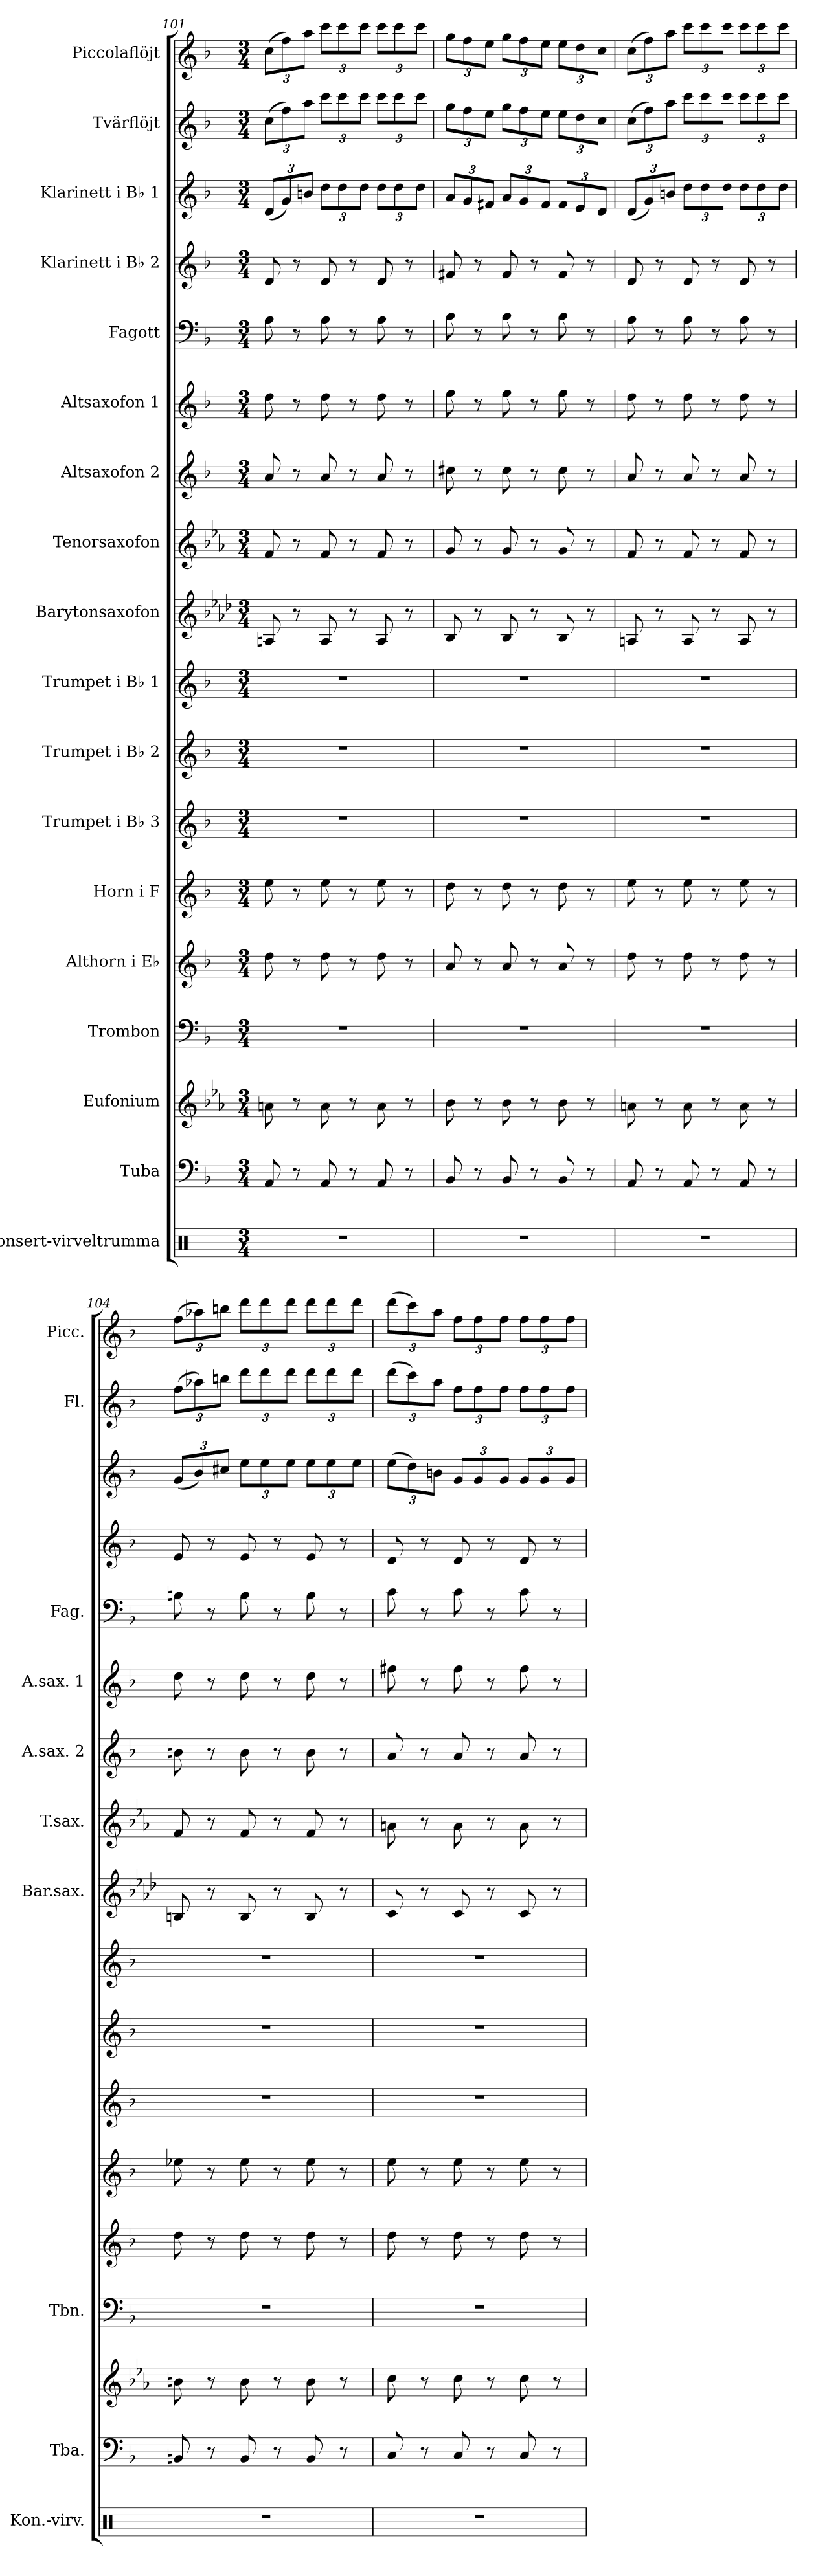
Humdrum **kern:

**kern	**kern	**kern	**kern	**kern	**kern	**kern	**kern	**kern	**kern	**kern	**kern	**kern	**kern	**kern	**kern	**kern	**kern
*part18	*part17	*part16	*part15	*part14	*part13	*part12	*part11	*part10	*part9	*part8	*part7	*part6	*part5	*part4	*part3	*part2	*part1
*staff18	*staff17	*staff16	*staff15	*staff14	*staff13	*staff12	*staff11	*staff10	*staff9	*staff8	*staff7	*staff6	*staff5	*staff4	*staff3	*staff2	*staff1
*I"Konsert-virveltrumma	*I"Tuba	*I"Eufonium	*I"Trombon	*I"Althorn i E♭	*I"Horn i F	*I"Trumpet i B♭ 3	*I"Trumpet i B♭ 2	*I"Trumpet i B♭ 1	*I"Barytonsaxofon	*I"Tenorsaxofon	*I"Altsaxofon 2	*I"Altsaxofon 1	*I"Fagott	*I"Klarinett i B♭ 2	*I"Klarinett i B♭ 1	*I"Tvärflöjt	*I"Piccolaflöjt
*I'Kon.-virv.	*I'Tba.	*	*I'Tbn.	*	*	*	*	*	*I'Bar.sax.	*I'T.sax.	*I'A.sax. 2	*I'A.sax. 1	*I'Fag.	*	*	*I'Fl.	*I'Picc.
*clefX	*clefF4	*clefG2	*clefF4	*clefG2	*clefG2	*clefG2	*clefG2	*clefG2	*clefG2	*clefG2	*clefG2	*clefG2	*clefF4	*clefG2	*clefG2	*clefG2	*clefG2
*	*	*ITrd8c14	*	*ITrd5c9	*ITrd4c7	*ITrd1c2	*ITrd1c2	*ITrd1c2	*ITrd12c21	*ITrd8c14	*ITrd5c9	*ITrd5c9	*	*ITrd1c2	*ITrd1c2	*	*ITrd-7c-12
*k[]	*k[b-]	*k[b-e-a-]	*k[b-]	*k[b-e-a-d-]	*k[b-e-]	*k[b-e-a-]	*k[b-e-a-]	*k[b-e-a-]	*k[b-e-a-d-]	*k[b-e-a-]	*k[b-e-a-d-]	*k[b-e-a-d-]	*k[b-]	*k[b-e-a-]	*k[b-e-a-]	*k[b-]	*k[b-]
*M3/4	*M3/4	*M3/4	*M3/4	*M3/4	*M3/4	*M3/4	*M3/4	*M3/4	*M3/4	*M3/4	*M3/4	*M3/4	*M3/4	*M3/4	*M3/4	*M3/4	*M3/4
*	*	*	*	*	*	*	*	*	*	*	*	*	*	*	*Xbrackettup	*Xbrackettup	*Xbrackettup
=101	=101	=101	=101	=101	=101	=101	=101	=101	=101	=101	=101	=101	=101	=101	=101	=101	=101
2.r	8AA/	8An\	2.r	8f\	8a\	2.r	2.r	2.r	8AAn/	8F/	8c/	8f\	8A\	8c/	(<12c/L	(>12cc\L	(>12ccc\L
.	.	.	.	.	.	.	.	.	.	.	.	.	.	.	12f/)	12ff\)	12fff\)
.	8r	8r	.	8r	8r	.	.	.	8r	8r	8r	8r	8r	8r	.	.	.
.	.	.	.	.	.	.	.	.	.	.	.	.	.	.	12an/J	12aa\J	12aaa\J
.	8AA/	8A\	.	8f\	8a\	.	.	.	8AA/	8F/	8c/	8f\	8A\	8c/	12cc\L	12ccc\L	12cccc\L
.	.	.	.	.	.	.	.	.	.	.	.	.	.	.	12cc\	12ccc\	12cccc\
.	8r	8r	.	8r	8r	.	.	.	8r	8r	8r	8r	8r	8r	.	.	.
.	.	.	.	.	.	.	.	.	.	.	.	.	.	.	12cc\J	12ccc\J	12cccc\J
.	8AA/	8A\	.	8f\	8a\	.	.	.	8AA/	8F/	8c/	8f\	8A\	8c/	12cc\L	12ccc\L	12cccc\L
.	.	.	.	.	.	.	.	.	.	.	.	.	.	.	12cc\	12ccc\	12cccc\
.	8r	8r	.	8r	8r	.	.	.	8r	8r	8r	8r	8r	8r	.	.	.
.	.	.	.	.	.	.	.	.	.	.	.	.	.	.	12cc\J	12ccc\J	12cccc\J
=102	=102	=102	=102	=102	=102	=102	=102	=102	=102	=102	=102	=102	=102	=102	=102	=102	=102
2.r	8BB-/	8B-\	2.r	8c/	8g\	2.r	2.r	2.r	8BB-/	8G/	8en\	8g\	8B-\	8en/	12g/L	12gg\L	12ggg\L
.	.	.	.	.	.	.	.	.	.	.	.	.	.	.	12f/	12ff\	12fff\
.	8r	8r	.	8r	8r	.	.	.	8r	8r	8r	8r	8r	8r	.	.	.
.	.	.	.	.	.	.	.	.	.	.	.	.	.	.	12en/J	12ee\J	12eee\J
.	8BB-/	8B-\	.	8c/	8g\	.	.	.	8BB-/	8G/	8e\	8g\	8B-\	8e/	12g/L	12gg\L	12ggg\L
.	.	.	.	.	.	.	.	.	.	.	.	.	.	.	12f/	12ff\	12fff\
.	8r	8r	.	8r	8r	.	.	.	8r	8r	8r	8r	8r	8r	.	.	.
.	.	.	.	.	.	.	.	.	.	.	.	.	.	.	12e/J	12ee\J	12eee\J
.	8BB-/	8B-\	.	8c/	8g\	.	.	.	8BB-/	8G/	8e\	8g\	8B-\	8e/	12e/L	12ee\L	12eee\L
.	.	.	.	.	.	.	.	.	.	.	.	.	.	.	12d/	12dd\	12ddd\
.	8r	8r	.	8r	8r	.	.	.	8r	8r	8r	8r	8r	8r	.	.	.
.	.	.	.	.	.	.	.	.	.	.	.	.	.	.	12c/J	12cc\J	12ccc\J
!!LO:PB:g=z
=103	=103	=103	=103	=103	=103	=103	=103	=103	=103	=103	=103	=103	=103	=103	=103	=103	=103
2.r	8AA/	8An\	2.r	8f\	8a\	2.r	2.r	2.r	8AAn/	8F/	8c/	8f\	8A\	8c/	(<12c/L	(>12cc\L	(>12ccc\L
.	.	.	.	.	.	.	.	.	.	.	.	.	.	.	12f/)	12ff\)	12fff\)
.	8r	8r	.	8r	8r	.	.	.	8r	8r	8r	8r	8r	8r	.	.	.
.	.	.	.	.	.	.	.	.	.	.	.	.	.	.	12an/J	12aa\J	12aaa\J
.	8AA/	8A\	.	8f\	8a\	.	.	.	8AA/	8F/	8c/	8f\	8A\	8c/	12cc\L	12ccc\L	12cccc\L
.	.	.	.	.	.	.	.	.	.	.	.	.	.	.	12cc\	12ccc\	12cccc\
.	8r	8r	.	8r	8r	.	.	.	8r	8r	8r	8r	8r	8r	.	.	.
.	.	.	.	.	.	.	.	.	.	.	.	.	.	.	12cc\J	12ccc\J	12cccc\J
.	8AA/	8A\	.	8f\	8a\	.	.	.	8AA/	8F/	8c/	8f\	8A\	8c/	12cc\L	12ccc\L	12cccc\L
.	.	.	.	.	.	.	.	.	.	.	.	.	.	.	12cc\	12ccc\	12cccc\
.	8r	8r	.	8r	8r	.	.	.	8r	8r	8r	8r	8r	8r	.	.	.
.	.	.	.	.	.	.	.	.	.	.	.	.	.	.	12cc\J	12ccc\J	12cccc\J
=104	=104	=104	=104	=104	=104	=104	=104	=104	=104	=104	=104	=104	=104	=104	=104	=104	=104
2.r	8BBn/	8Bn\	2.r	8f\	8a-X\	2.r	2.r	2.r	8BBn/	8F/	8dn\	8f\	8Bn\	8d/	(<12f/L	(>12ff\L	(>12fff\L
.	.	.	.	.	.	.	.	.	.	.	.	.	.	.	12a-/)	12aa-X\)	12aaa-X\)
.	8r	8r	.	8r	8r	.	.	.	8r	8r	8r	8r	8r	8r	.	.	.
.	.	.	.	.	.	.	.	.	.	.	.	.	.	.	12bn/J	12bbn\J	12bbbn\J
.	8BB/	8B\	.	8f\	8a-\	.	.	.	8BB/	8F/	8d\	8f\	8B\	8d/	12dd\L	12ddd\L	12dddd\L
.	.	.	.	.	.	.	.	.	.	.	.	.	.	.	12dd\	12ddd\	12dddd\
.	8r	8r	.	8r	8r	.	.	.	8r	8r	8r	8r	8r	8r	.	.	.
.	.	.	.	.	.	.	.	.	.	.	.	.	.	.	12dd\J	12ddd\J	12dddd\J
.	8BB/	8B\	.	8f\	8a-\	.	.	.	8BB/	8F/	8d\	8f\	8B\	8d/	12dd\L	12ddd\L	12dddd\L
.	.	.	.	.	.	.	.	.	.	.	.	.	.	.	12dd\	12ddd\	12dddd\
.	8r	8r	.	8r	8r	.	.	.	8r	8r	8r	8r	8r	8r	.	.	.
.	.	.	.	.	.	.	.	.	.	.	.	.	.	.	12dd\J	12ddd\J	12dddd\J
=105	=105	=105	=105	=105	=105	=105	=105	=105	=105	=105	=105	=105	=105	=105	=105	=105	=105
2.r	8C/	8c\	2.r	8f\	8a\	2.r	2.r	2.r	8C/	8An\	8c/	8an\	8c\	8c/	(>12dd\L	(>12ddd\L	(>12dddd\L
.	.	.	.	.	.	.	.	.	.	.	.	.	.	.	12cc\)	12ccc\)	12cccc\)
.	8r	8r	.	8r	8r	.	.	.	8r	8r	8r	8r	8r	8r	.	.	.
.	.	.	.	.	.	.	.	.	.	.	.	.	.	.	12an\J	12aa\J	12aaa\J
.	8C/	8c\	.	8f\	8a\	.	.	.	8C/	8A\	8c/	8a\	8c\	8c/	12f/L	12ff\L	12fff\L
.	.	.	.	.	.	.	.	.	.	.	.	.	.	.	12f/	12ff\	12fff\
.	8r	8r	.	8r	8r	.	.	.	8r	8r	8r	8r	8r	8r	.	.	.
.	.	.	.	.	.	.	.	.	.	.	.	.	.	.	12f/J	12ff\J	12fff\J
.	8C/	8c\	.	8f\	8a\	.	.	.	8C/	8A\	8c/	8a\	8c\	8c/	12f/L	12ff\L	12fff\L
.	.	.	.	.	.	.	.	.	.	.	.	.	.	.	12f/	12ff\	12fff\
.	8r	8r	.	8r	8r	.	.	.	8r	8r	8r	8r	8r	8r	.	.	.
.	.	.	.	.	.	.	.	.	.	.	.	.	.	.	12f/J	12ff\J	12fff\J
=	=	=	=	=	=	=	=	=	=	=	=	=	=	=	=	=	=
*-	*-	*-	*-	*-	*-	*-	*-	*-	*-	*-	*-	*-	*-	*-	*-	*-	*-
